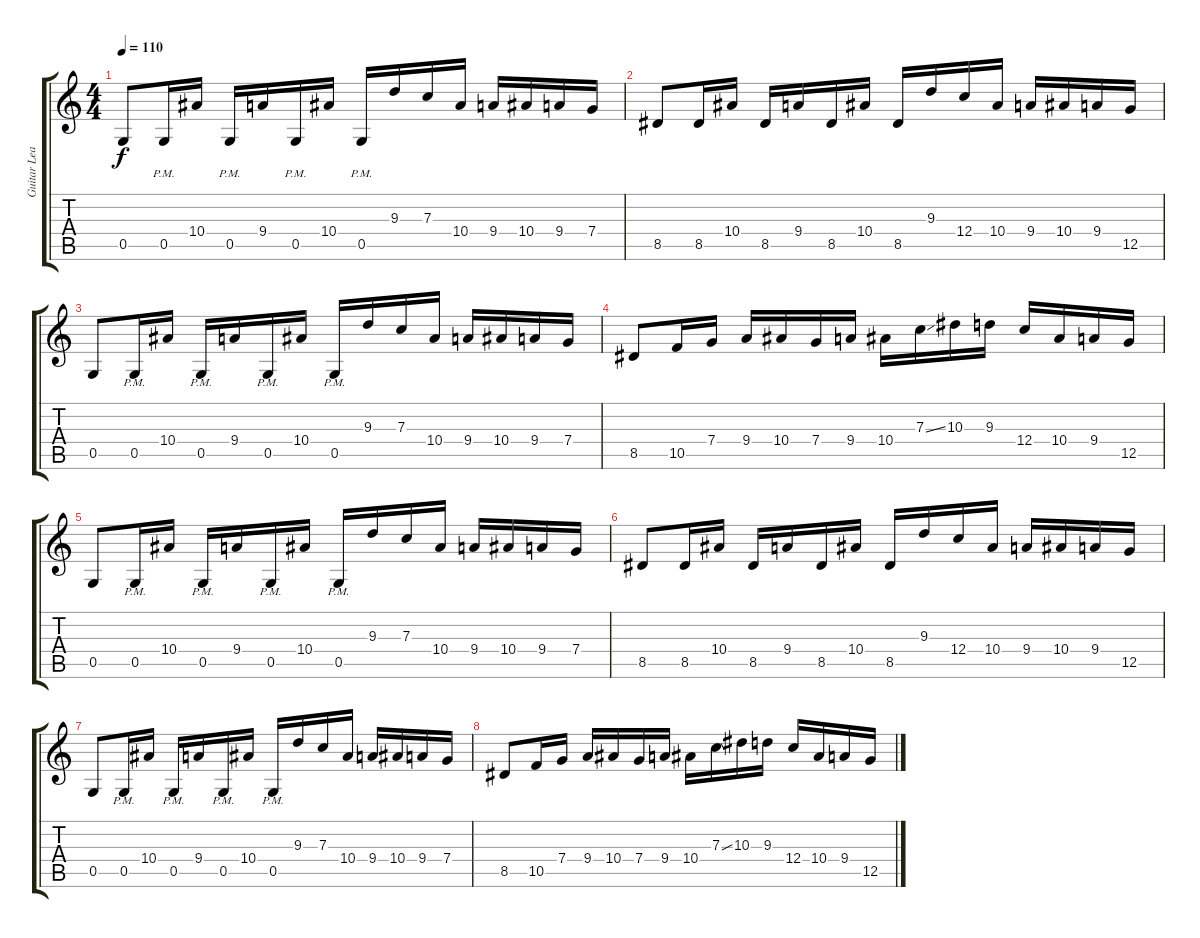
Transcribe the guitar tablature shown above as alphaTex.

\track ("Guitar Lead Tonal" "Guitar Lea") {instrument distortionguitar}
\staff {score tabs}
\tuning (D4 A3 F3 C3 G2 D2) {hide}
\ts (4 4)
\tempo 110
\clef g2
\ks c
0.5.8{dy f} 0.5{pm}.16 10.4.16 0.5{pm}.16 9.4.16 0.5{pm}.16 10.4.16 0.5{pm}.16 9.3.16 7.3.16 10.4.16 9.4.16 10.4.16 9.4.16 7.4.16 |
8.5.8 8.5.16 10.4.16 8.5.16 9.4.16 8.5.16 10.4.16 8.5.16 9.3.16 12.4.16 10.4.16 9.4.16 10.4.16 9.4.16 12.5.16 |
0.5.8 0.5{pm}.16 10.4.16 0.5{pm}.16 9.4.16 0.5{pm}.16 10.4.16 0.5{pm}.16 9.3.16 7.3.16 10.4.16 9.4.16 10.4.16 9.4.16 7.4.16 |
8.5.8 10.5.16 7.4.16 9.4.16 10.4.16 7.4.16 9.4.16 10.4.16 7.3{ss}.16 10.3.16 9.3.16 12.4.16 10.4.16 9.4.16 12.5.16 |
0.5.8 0.5{pm}.16 10.4.16 0.5{pm}.16 9.4.16 0.5{pm}.16 10.4.16 0.5{pm}.16 9.3.16 7.3.16 10.4.16 9.4.16 10.4.16 9.4.16 7.4.16 |
8.5.8 8.5.16 10.4.16 8.5.16 9.4.16 8.5.16 10.4.16 8.5.16 9.3.16 12.4.16 10.4.16 9.4.16 10.4.16 9.4.16 12.5.16 |
0.5.8 0.5{pm}.16 10.4.16 0.5{pm}.16 9.4.16 0.5{pm}.16 10.4.16 0.5{pm}.16 9.3.16 7.3.16 10.4.16 9.4.16 10.4.16 9.4.16 7.4.16 |
8.5.8 10.5.16 7.4.16 9.4.16 10.4.16 7.4.16 9.4.16 10.4.16 7.3{ss}.16 10.3.16 9.3.16 12.4.16 10.4.16 9.4.16 12.5.16
